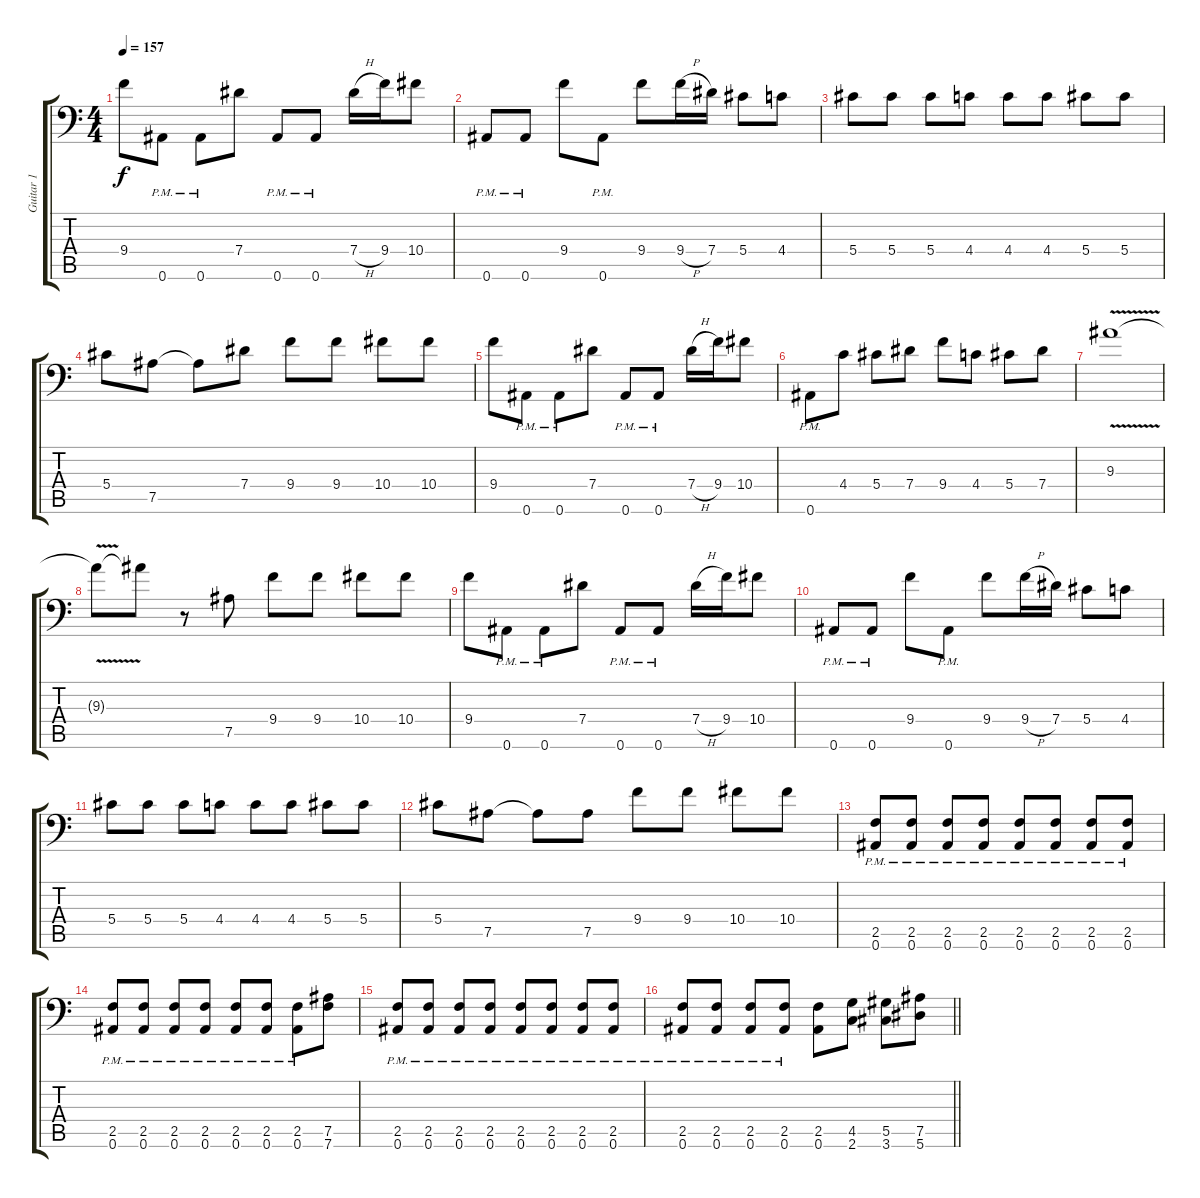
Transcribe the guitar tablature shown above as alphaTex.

\track ("Guitar 1" "Guitar 1") {instrument distortionguitar}
\staff {score tabs}
\tuning (Bb3 F3 Db3 Ab2 Eb2 Bb1) {hide}
\ts (4 4)
\tempo 157
\clef f4
\ks c
9.4.8{dy f} 0.6{pm}.8 0.6{pm}.8 7.4.8 0.6{pm}.8 0.6{pm}.8 7.4{h}.16 9.4.16 10.4.8 |
0.6{pm}.8 0.6{pm}.8 9.4.8 0.6{pm}.8 9.4.8 9.4{h}.16 7.4.16 5.4.8 4.4.8 |
5.4.8 5.4.8 5.4.8 4.4.8 4.4.8 4.4.8 5.4.8 5.4.8 |
5.4.8 7.5.8 7.5{t}.8 7.4.8 9.4.8 9.4.8 10.4.8 10.4.8 |
9.4.8 0.6{pm}.8 0.6{pm}.8 7.4.8 0.6{pm}.8 0.6{pm}.8 7.4{h}.16 9.4.16 10.4.8 |
0.6{pm}.8 4.4.8 5.4.8 7.4.8 9.4.8 4.4.8 5.4.8 7.4.8 |
9.3{v}.1 |
9.3{t}.8 9.3{t}.8 r.8 7.5.8 9.4.8 9.4.8 10.4.8 10.4.8 |
9.4.8 0.6{pm}.8 0.6{pm}.8 7.4.8 0.6{pm}.8 0.6{pm}.8 7.4{h}.16 9.4.16 10.4.8 |
0.6{pm}.8 0.6{pm}.8 9.4.8 0.6{pm}.8 9.4.8 9.4{h}.16 7.4.16 5.4.8 4.4.8 |
5.4.8 5.4.8 5.4.8 4.4.8 4.4.8 4.4.8 5.4.8 5.4.8 |
5.4.8 7.5.8 7.5{t}.8 7.5.8 9.4.8 9.4.8 10.4.8 10.4.8 |
(2.5{pm} 0.6{pm}).8 (2.5{pm} 0.6{pm}).8 (2.5{pm} 0.6{pm}).8 (2.5{pm} 0.6{pm}).8 (2.5{pm} 0.6{pm}).8 (2.5{pm} 0.6{pm}).8 (2.5{pm} 0.6{pm}).8 (2.5{pm} 0.6{pm}).8 |
(2.5{pm} 0.6{pm}).8 (2.5{pm} 0.6{pm}).8 (2.5{pm} 0.6{pm}).8 (2.5{pm} 0.6{pm}).8 (2.5{pm} 0.6{pm}).8 (2.5{pm} 0.6{pm}).8 (2.5{pm} 0.6{pm}).8 (7.5 7.6).8 |
(2.5{pm} 0.6{pm}).8 (2.5{pm} 0.6{pm}).8 (2.5{pm} 0.6{pm}).8 (2.5{pm} 0.6{pm}).8 (2.5{pm} 0.6{pm}).8 (2.5{pm} 0.6{pm}).8 (2.5{pm} 0.6{pm}).8 (2.5{pm} 0.6{pm}).8 |
\barLineRight lightlight
(2.5{pm} 0.6{pm}).8 (2.5{pm} 0.6{pm}).8 (2.5{pm} 0.6{pm}).8 (2.5{pm} 0.6{pm}).8 (2.5 0.6).8 (4.5 2.6).8 (5.5 3.6).8 (7.5 5.6).8
